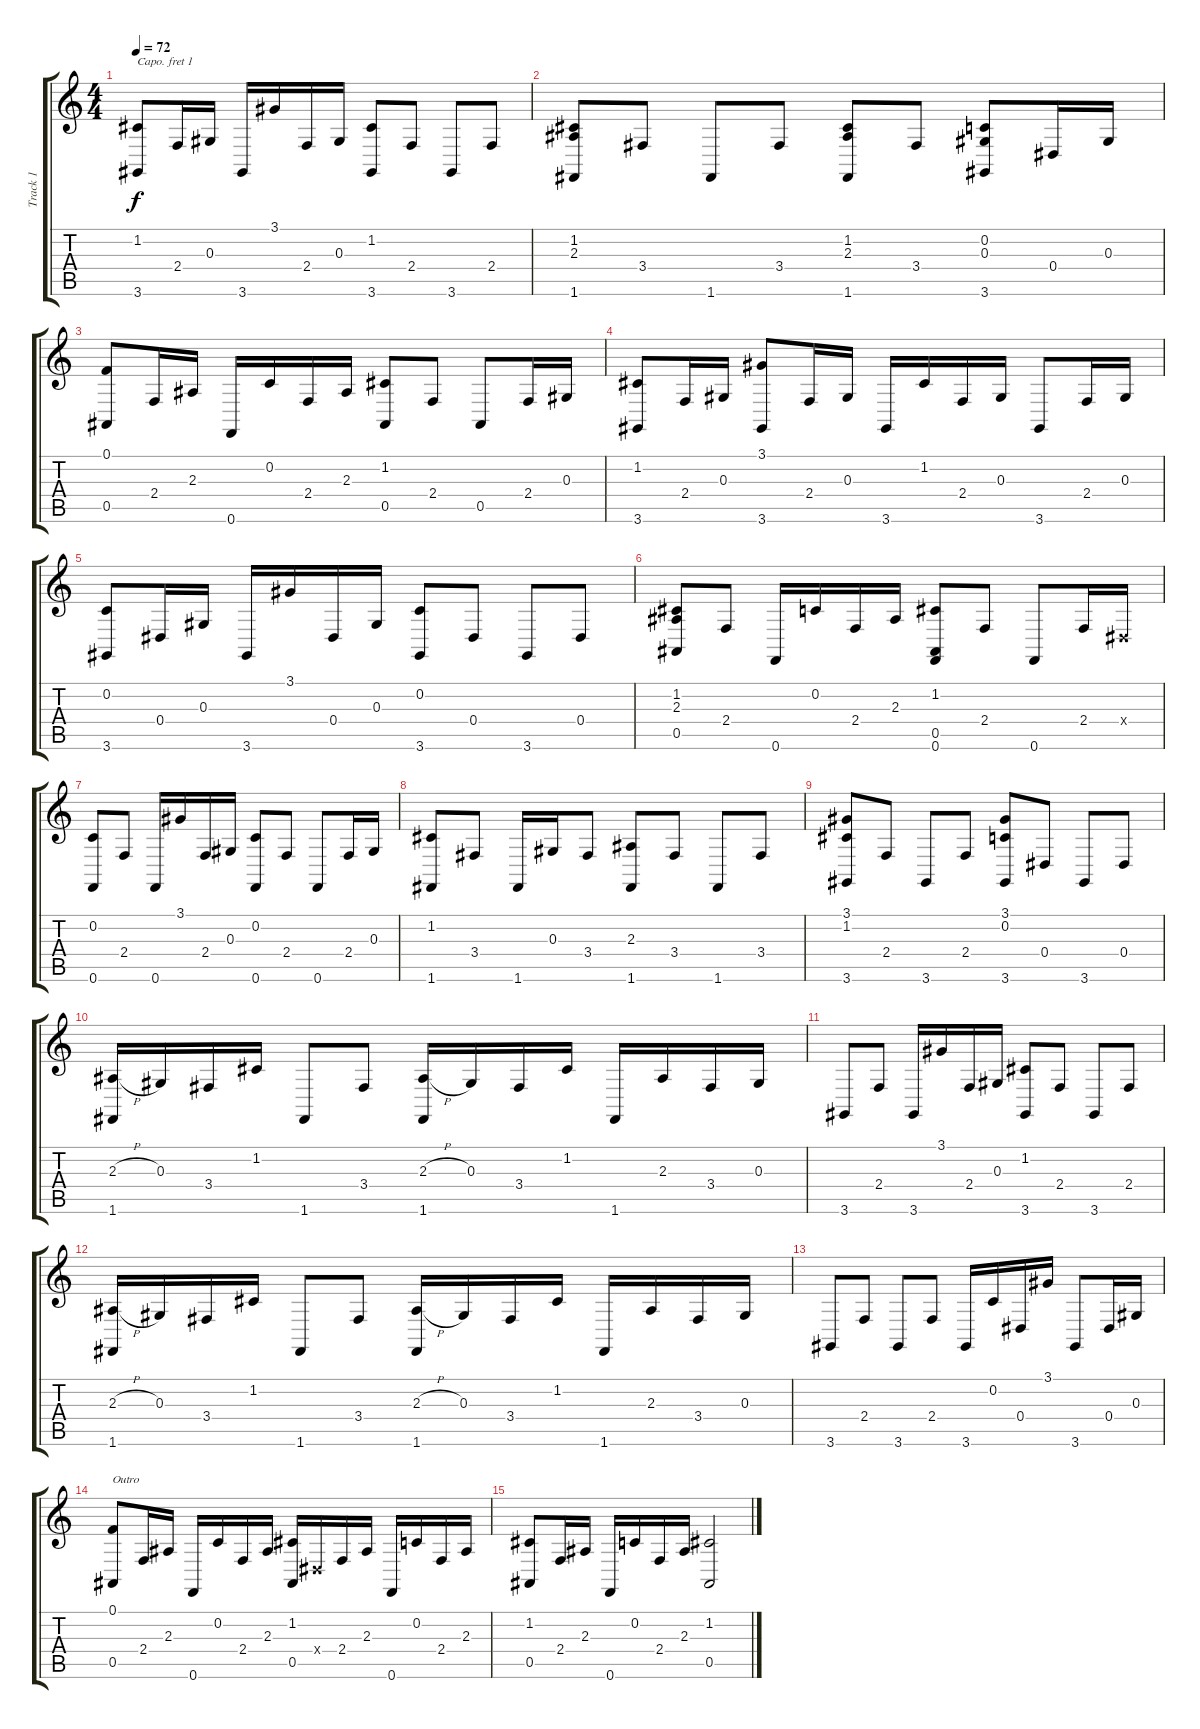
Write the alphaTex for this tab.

\track ("Track 1" "Track 1") {instrument acousticgrandpiano}
\staff {score tabs}
\capo 1
\tuning (E4 B3 G3 D3 A2 E2) {hide}
\ts (4 4)
\tempo 72
\clef g2
\ks c
(1.2 3.6).8{dy f} 2.4.16 0.3.16 3.6.16 3.1.16 2.4.16 0.3.16 (1.2 3.6).8 2.4.8 3.6.8 2.4.8 |
(1.2 2.3 1.6).8 3.4.8 1.6.8 3.4.8 (1.2 2.3 1.6).8 3.4.8 (0.2 0.3 3.6).8 0.4.16 0.3.16 |
(0.1 0.5).8 2.4.16 2.3.16 0.6.16 0.2.16 2.4.16 2.3.16 (1.2 0.5).8 2.4.8 0.5.8 2.4.16 0.3.16 |
(1.2 3.6).8 2.4.16 0.3.16 (3.1 3.6).8 2.4.16 0.3.16 3.6.16 1.2.16 2.4.16 0.3.16 3.6.8 2.4.16 0.3.16 |
(0.2 3.6).8 0.4.16 0.3.16 3.6.16 3.1.16 0.4.16 0.3.16 (0.2 3.6).8 0.4.8 3.6.8 0.4.8 |
(1.2 2.3 0.5).8 2.4.8 0.6.16 0.2.16 2.4.16 2.3.16 (1.2 0.5 0.6).8 2.4.8 0.6.8 2.4.16 0.4{x}.16 |
(0.2 0.6).8 2.4.8 0.6.16 3.1.16 2.4.16 0.3.16 (0.2 0.6).8 2.4.8 0.6.8 2.4.16 0.3.16 |
(1.2 1.6).8 3.4.8 1.6.16 0.3.16 3.4.8 (2.3 1.6).8 3.4.8 1.6.8 3.4.8 |
(3.1 1.2 3.6).8 2.4.8 3.6.8 2.4.8 (3.1 0.2 3.6).8 0.4.8 3.6.8 0.4.8 |
(2.3{h} 1.6).16 0.3.16 3.4.16 1.2.16 1.6.8 3.4.8 (2.3{h} 1.6).16 0.3.16 3.4.16 1.2.16 1.6.16 2.3.16 3.4.16 0.3.16 |
3.6.8 2.4.8 3.6.16 3.1.16 2.4.16 0.3.16 (1.2 3.6).8 2.4.8 3.6.8 2.4.8 |
(2.3{h} 1.6).16 0.3.16 3.4.16 1.2.16 1.6.8 3.4.8 (2.3{h} 1.6).16 0.3.16 3.4.16 1.2.16 1.6.16 2.3.16 3.4.16 0.3.16 |
3.6.8 2.4.8 3.6.8 2.4.8 3.6.16 0.2.16 0.4.16 3.1.16 3.6.8 0.4.16 0.3.16 |
(0.1 0.5).8{txt "Outro"} 2.4.16 2.3.16 0.6.16 0.2.16 2.4.16 2.3.16 (1.2 0.5).16 0.4{x}.16 2.4.16 2.3.16 0.6.16 0.2.16 2.4.16 2.3.16 |
(1.2 0.5).8 2.4.16 2.3.16 0.6.16 0.2.16 2.4.16 2.3.16 (1.2 0.5).2
